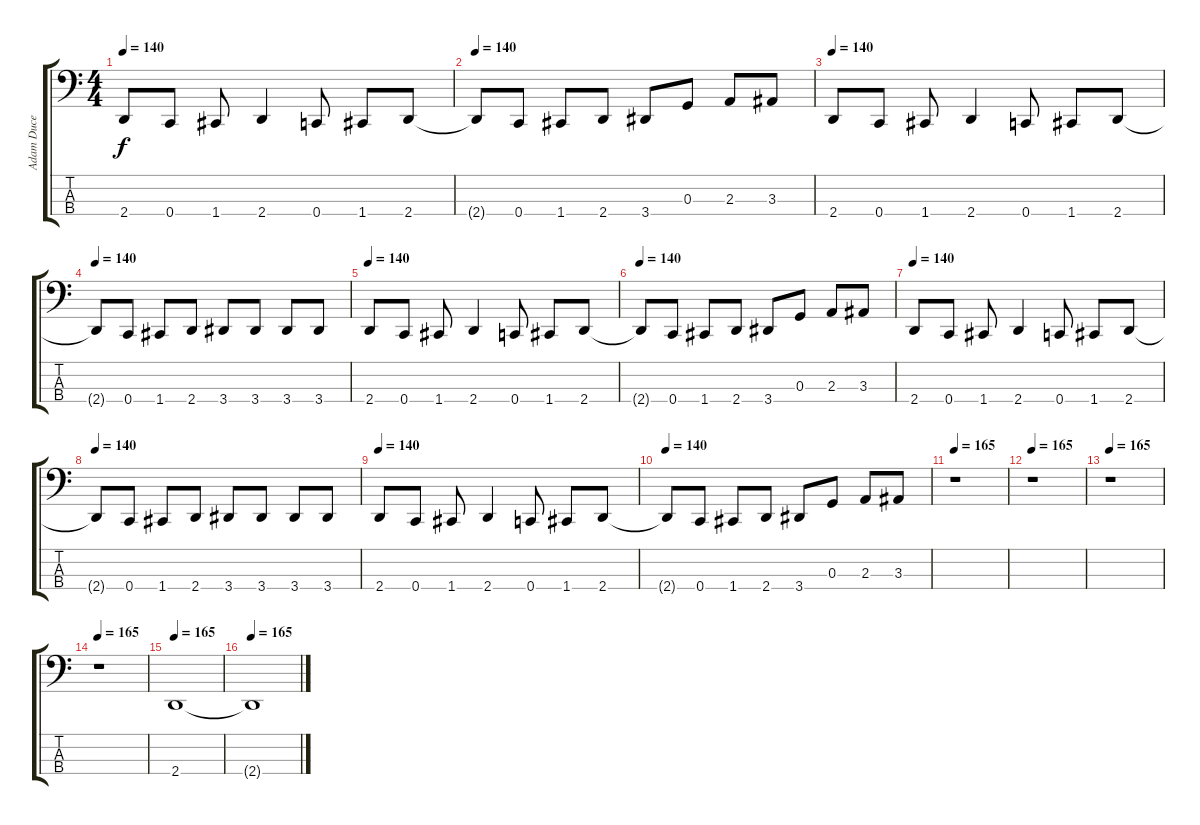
\track ("Adam Duce" "Adam Duce") {instrument electricbasspick}
\staff {score tabs}
\tuning (F2 C2 G1 C1) {hide}
\ts (4 4)
\tempo 140
\clef f4
\ks c
2.4.8{dy f} 0.4.8 1.4.8 2.4.4 0.4.8 1.4.8 2.4.8 |
\tempo 140
2.4{t}.8 0.4.8 1.4.8 2.4.8 3.4.8 0.3.8 2.3.8 3.3.8 |
\tempo 140
2.4.8 0.4.8 1.4.8 2.4.4 0.4.8 1.4.8 2.4.8 |
\tempo 140
2.4{t}.8 0.4.8 1.4.8 2.4.8 3.4.8 3.4.8 3.4.8 3.4.8 |
\tempo 140
2.4.8 0.4.8 1.4.8 2.4.4 0.4.8 1.4.8 2.4.8 |
\tempo 140
2.4{t}.8 0.4.8 1.4.8 2.4.8 3.4.8 0.3.8 2.3.8 3.3.8 |
\tempo 140
2.4.8 0.4.8 1.4.8 2.4.4 0.4.8 1.4.8 2.4.8 |
\tempo 140
2.4{t}.8 0.4.8 1.4.8 2.4.8 3.4.8 3.4.8 3.4.8 3.4.8 |
\tempo 140
2.4.8 0.4.8 1.4.8 2.4.4 0.4.8 1.4.8 2.4.8 |
\tempo 140
2.4{t}.8 0.4.8 1.4.8 2.4.8 3.4.8 0.3.8 2.3.8 3.3.8 |
\tempo 150
\tempo 165
r.1 |
\tempo 165
r.1 |
\tempo 165
r.1 |
\tempo 165
r.1 |
\tempo 165
2.4.1 |
\tempo 165
2.4{t}.1
